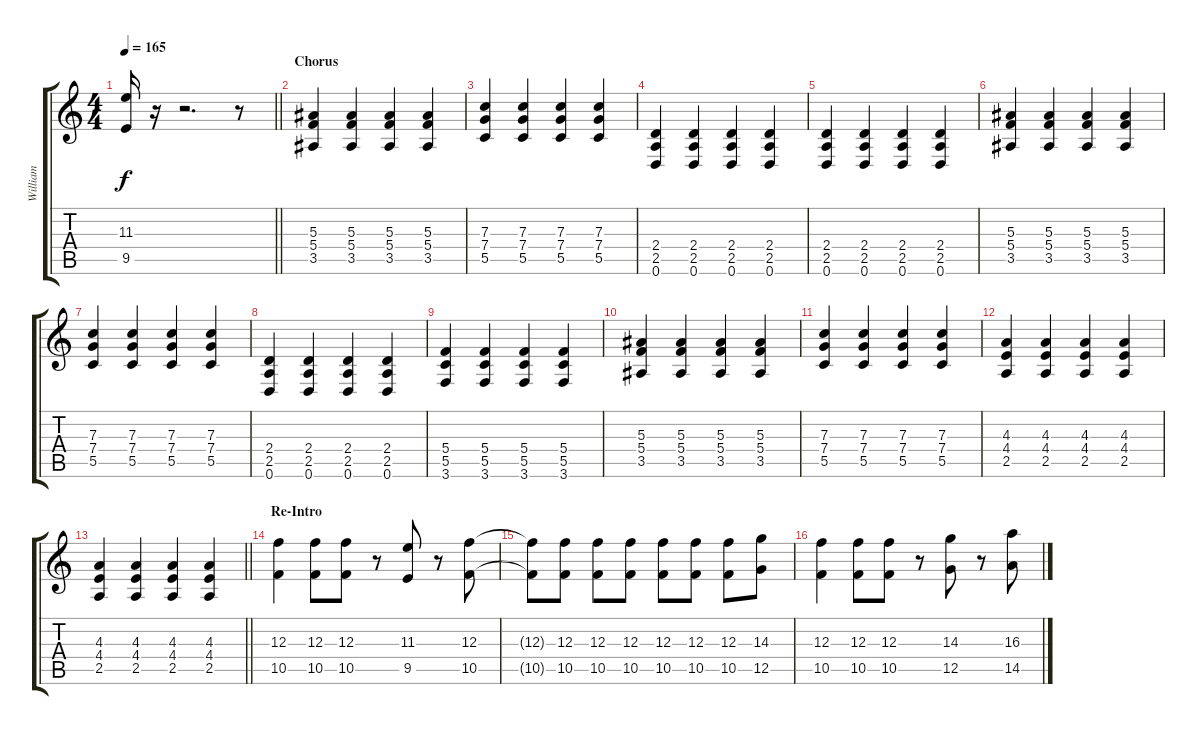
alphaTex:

\track ("William" "William") {instrument distortionguitar}
\staff {score tabs}
\tuning (D4 A3 F3 C3 G2 D2) {hide}
\ts (4 4)
\tempo 165
\clef g2
\barLineRight lightlight
\ks c
(11.3 9.5).16{dy f} r.16 r.2{d} r.8 |
\section ("" "Chorus")
(5.3 5.4 3.5).4 (5.3 5.4 3.5).4 (5.3 5.4 3.5).4 (5.3 5.4 3.5).4 |
(7.3 7.4 5.5).4 (7.3 7.4 5.5).4 (7.3 7.4 5.5).4 (7.3 7.4 5.5).4 |
(2.4 2.5 0.6).4 (2.4 2.5 0.6).4 (2.4 2.5 0.6).4 (2.4 2.5 0.6).4 |
(2.4 2.5 0.6).4 (2.4 2.5 0.6).4 (2.4 2.5 0.6).4 (2.4 2.5 0.6).4 |
(5.3 5.4 3.5).4 (5.3 5.4 3.5).4 (5.3 5.4 3.5).4 (5.3 5.4 3.5).4 |
(7.3 7.4 5.5).4 (7.3 7.4 5.5).4 (7.3 7.4 5.5).4 (7.3 7.4 5.5).4 |
(2.4 2.5 0.6).4 (2.4 2.5 0.6).4 (2.4 2.5 0.6).4 (2.4 2.5 0.6).4 |
(5.4 5.5 3.6).4 (5.4 5.5 3.6).4 (5.4 5.5 3.6).4 (5.4 5.5 3.6).4 |
(5.3 5.4 3.5).4 (5.3 5.4 3.5).4 (5.3 5.4 3.5).4 (5.3 5.4 3.5).4 |
(7.3 7.4 5.5).4 (7.3 7.4 5.5).4 (7.3 7.4 5.5).4 (7.3 7.4 5.5).4 |
(4.3 4.4 2.5).4 (4.3 4.4 2.5).4 (4.3 4.4 2.5).4 (4.3 4.4 2.5).4 |
\barLineRight lightlight
(4.3 4.4 2.5).4 (4.3 4.4 2.5).4 (4.3 4.4 2.5).4 (4.3 4.4 2.5).4 |
\section ("" "Re-Intro")
(12.3 10.5).4 (12.3 10.5).8 (12.3 10.5).8 r.8 (11.3 9.5).8 r.8 (12.3 10.5).8 |
(12.3{t} 10.5{t}).8 (12.3 10.5).8 (12.3 10.5).8 (12.3 10.5).8 (12.3 10.5).8 (12.3 10.5).8 (12.3 10.5).8 (14.3 12.5).8 |
(12.3 10.5).4 (12.3 10.5).8 (12.3 10.5).8 r.8 (14.3 12.5).8 r.8 (16.3 14.5).8
